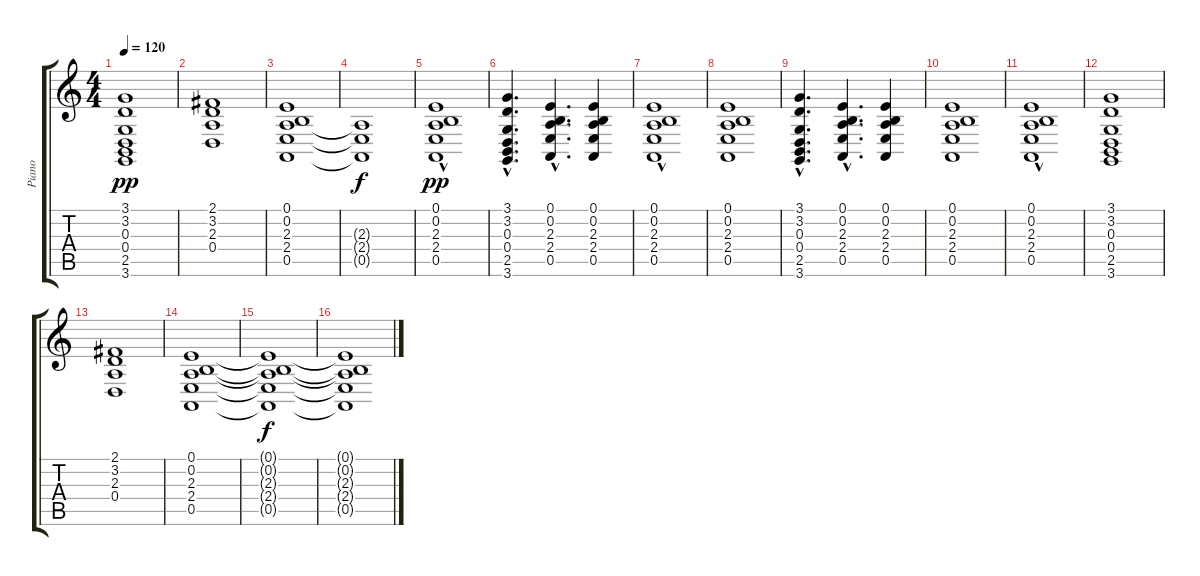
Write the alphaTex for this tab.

\track ("Piano" "Piano") {instrument accordion}
\staff {score tabs}
\tuning (E4 B3 G3 D3 A2 E2) {hide}
\ts (4 4)
\tempo 120
\clef g2
\ks c
(3.1 3.2 0.3 0.4 2.5 3.6).1{dy pp} |
(2.1 3.2 2.3 0.4).1 |
(0.1 0.2 2.3 2.4 0.5).1 |
(2.3{t} 2.4{t} 0.5{t}).1{dy f} |
(0.1 0.2{hac} 2.3 2.4{hac} 0.5).1{dy pp} |
(3.1{hac} 3.2{hac} 0.3{hac} 0.4{hac} 2.5{hac} 3.6{hac}).4{d} (0.1{hac} 0.2{hac} 2.3{hac} 2.4{hac} 0.5{hac}).4{d} (0.1 0.2 2.3 2.4 0.5).4 |
(0.1 0.2{hac} 2.3 2.4{hac} 0.5).1 |
(0.1 0.2 2.3 2.4 0.5).1 |
(3.1{hac} 3.2{hac} 0.3{hac} 0.4{hac} 2.5{hac} 3.6{hac}).4{d} (0.1{hac} 0.2{hac} 2.3{hac} 2.4{hac} 0.5{hac}).4{d} (0.1 0.2 2.3 2.4 0.5).4 |
(0.1 0.2 2.3 2.4 0.5).1 |
(0.1 0.2{hac} 2.3 2.4{hac} 0.5).1 |
(3.1 3.2 0.3 0.4 2.5 3.6).1 |
(2.1 3.2 2.3 0.4).1 |
(0.1 0.2 2.3 2.4 0.5).1 |
(0.1{t} 0.2{t} 2.3{t} 2.4{t} 0.5{t}).1{dy f} |
(0.1{t} 0.2{t} 2.3{t} 2.4{t} 0.5{t}).1
